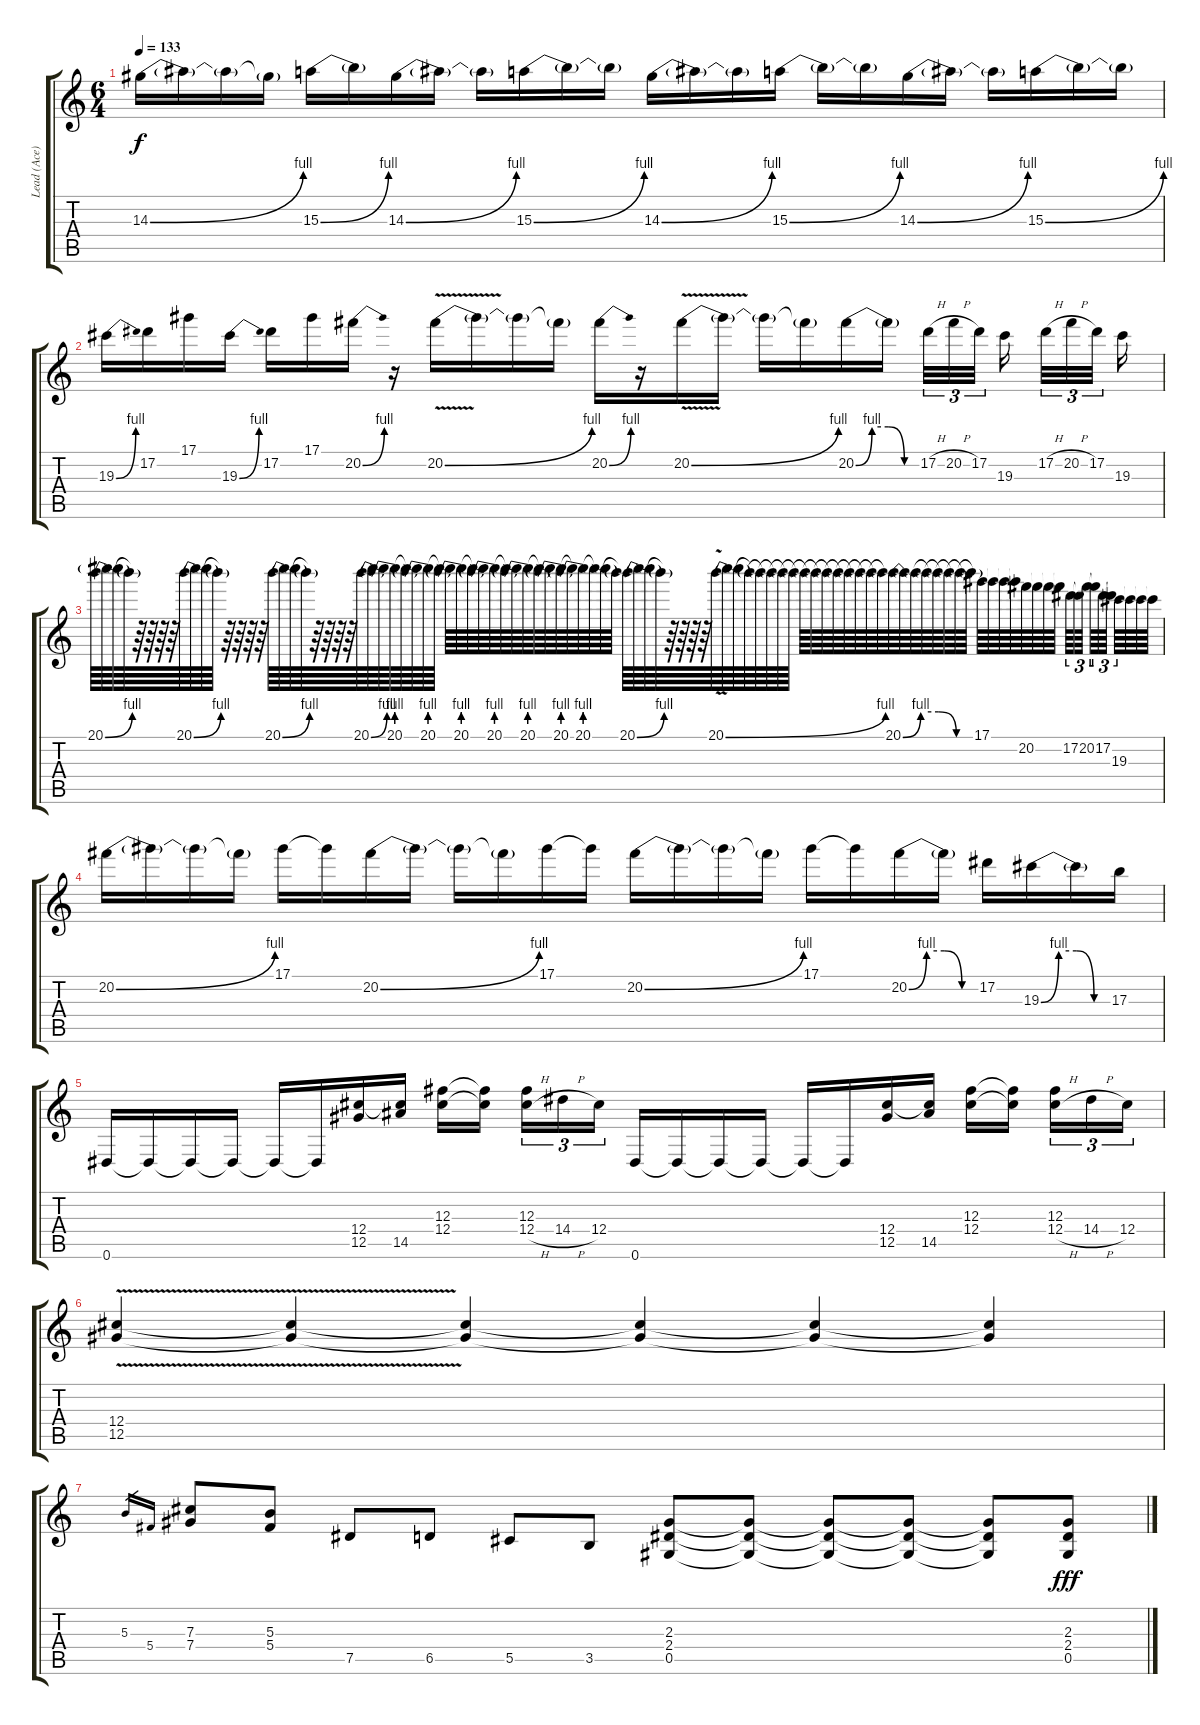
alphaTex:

\track ("Lead (Ace)" "Lead (Ace)") {instrument distortionguitar}
\staff {score tabs}
\tuning (Eb4 Bb3 Gb3 Db3 Ab2 Eb2) {hide}
\ts (6 4)
\tempo 133
\clef g2
\ks c
14.3{be (bend 0 0 60 4)}.16{dy f} 14.3{t}.16 14.3{t}.16 14.3{t}.16 15.3{be (bend 0 0 60 4)}.16 15.3{t}.16 14.3{be (bend 0 0 60 4)}.16 14.3{t}.16 14.3{t}.16 15.3{be (bend 0 0 60 4)}.16 15.3{t}.16 15.3{t}.16 14.3{be (bend 0 0 60 4)}.16 14.3{t}.16 14.3{t}.16 15.3{be (bend 0 0 60 4)}.16 15.3{t}.16 15.3{t}.16 14.3{be (bend 0 0 60 4)}.16 14.3{t}.16 14.3{t}.16 15.3{be (bend 0 0 60 4)}.16 15.3{t}.16 15.3{t}.16 |
19.3{be (bend 0 0 60 4)}.16 17.2.16 17.1.16 19.3{be (bend 0 0 60 4)}.16 17.2.16 17.1.16 20.2{be (bend 0 0 60 4)}.16 r.16 20.2{be (bend 0 0 60 4) v}.16 20.2{t}.16 20.2{t}.16 20.2{t}.16 20.2{be (bend 0 0 60 4)}.16 r.16 20.2{be (bend 0 0 60 4) v}.16 20.2{t}.16 20.2{t}.16 20.2{t}.16 20.2{be (custom 0 0 15 4 30 4 45 0 60 0)}.16 20.2{t}.16{beam splitsecondary} 17.2{h}.32{tu (3 2)} 20.2{h}.32{tu (3 2)} 17.2.32{tu (3 2) beam splitsecondary} 19.3.16{beam splitsecondary} 17.2{h}.32{tu (3 2)} 20.2{h}.32{tu (3 2)} 17.2.32{tu (3 2) beam splitsecondary} 19.3.16 |
20.1{be (bend 0 0 60 4)}.64 20.1{t}.64 20.1{t}.64 20.1{t}.64 r.64 r.64 r.64 r.64 20.1{be (bend 0 0 60 4)}.64 20.1{t}.64 20.1{t}.64 20.1{t}.64 r.64 r.64 r.64 r.64 20.1{be (bend 0 0 60 4)}.64 20.1{t}.64 20.1{t}.64 20.1{t}.64 r.64 r.64 r.64 r.64 20.1{be (bend 0 0 60 4)}.64 20.1{t}.64 20.1{t}.64 20.1{be (prebend 0 4 60 4)}.64 20.1{t}.64 20.1{t}.64 20.1{be (prebend 0 4 60 4)}.64 20.1{t}.64 20.1{t}.64 20.1{be (prebend 0 4 60 4)}.64 20.1{t}.64 20.1{t}.64 20.1{be (prebend 0 4 60 4)}.64 20.1{t}.64 20.1{t}.64 20.1{be (prebend 0 4 60 4)}.64 20.1{t}.64 20.1{t}.64 20.1{be (prebend 0 4 60 4)}.64 20.1{t}.64 20.1{be (prebend 0 4 60 4)}.64 20.1{t}.64 20.1{t}.64 20.1{t}.64 20.1{be (bend 0 0 60 4)}.64 20.1{t}.64 20.1{t}.64 20.1{t}.64 r.64 r.64 r.64 r.64 20.1{be (bend 0 0 60 4) v}.64 20.1{t}.64 20.1{t}.64 20.1{t}.64 20.1{t}.64 20.1{t}.64 20.1{t}.64 20.1{t}.64 20.1{t}.64 20.1{t}.64 20.1{t}.64 20.1{t}.64 20.1{t}.64 20.1{t}.64 20.1{t}.64 20.1{t}.64 20.1{be (custom 0 0 15 4 30 4 45 0 60 0)}.64 20.1{t}.64 20.1{t}.64 20.1{t}.64 20.1{t}.64 20.1{t}.64 20.1{t}.64 20.1{t}.64 17.1.64 17.1{t}.64 17.1{t}.64 17.1{t}.64 20.2.64 20.2{t}.64 20.2{t}.64 20.2{t}.64{beam splitsecondary} 17.2.64{tu (3 2)} 17.2{t}.64{tu (3 2)} 20.2.64{tu (3 2) beam splitsecondary} 20.2{t}.64{tu (3 2)} 17.2.64{tu (3 2)} 17.2{t}.64{tu (3 2) beam splitsecondary} 19.3.64 19.3{t}.64 19.3{t}.64 19.3{t}.64 |
20.2{be (bend 0 0 60 4)}.16 20.2{t}.16 20.2{t}.16 20.2{t}.16 17.1.16 17.1{t}.16 20.2{be (bend 0 0 60 4)}.16 20.2{t}.16 20.2{t}.16 20.2{t}.16 17.1.16 17.1{t}.16 20.2{be (bend 0 0 60 4)}.16 20.2{t}.16 20.2{t}.16 20.2{t}.16 17.1.16 17.1{t}.16 20.2{be (custom 0 0 15 4 30 4 45 0 60 0)}.16 20.2{t}.16 17.2.16 19.3{be (custom 0 0 15 4 30 4 45 0 60 0)}.16 19.3{t}.16 17.3.16 |
0.6.16 0.6{t}.16 0.6{t}.16 0.6{t}.16 0.6{t}.16 0.6{t}.16 (12.4 12.5).16 (12.4{t} 14.5).16 (12.3 12.4).16 (12.3{t} 12.4{t}).16{beam splitsecondary} (12.3 12.4{h}).16{tu (3 2)} 14.4{h}.16{tu (3 2)} 12.4.16{tu (3 2)} 0.6.16 0.6{t}.16 0.6{t}.16 0.6{t}.16 0.6{t}.16 0.6{t}.16 (12.4 12.5).16 (12.4{t} 14.5).16 (12.3 12.4).16 (12.3{t} 12.4{t}).16{beam splitsecondary} (12.3 12.4{h}).16{tu (3 2)} 14.4{h}.16{tu (3 2)} 12.4.16{tu (3 2)} |
(12.4{v} 12.5{v}).4 (12.4{t} 12.5{t}).4 (12.4{t} 12.5{t}).4 (12.4{t} 12.5{t}).4 (12.4{t} 12.5{t}).4 (12.4{t} 12.5{t}).4 |
5.3.16{gr} 5.4.16{gr} (7.3 7.4).8 (5.3 5.4).8 7.5.8 6.5.8 5.5.8 3.5.8 (2.3 2.4 0.5).8 (2.3{t} 2.4{t} 0.5{t}).8 (2.3{t} 2.4{t} 0.5{t}).8 (2.3{t} 2.4{t} 0.5{t}).8 (2.3{t} 2.4{t} 0.5{t}).8 (2.3 2.4 0.5).8{dy fff}
